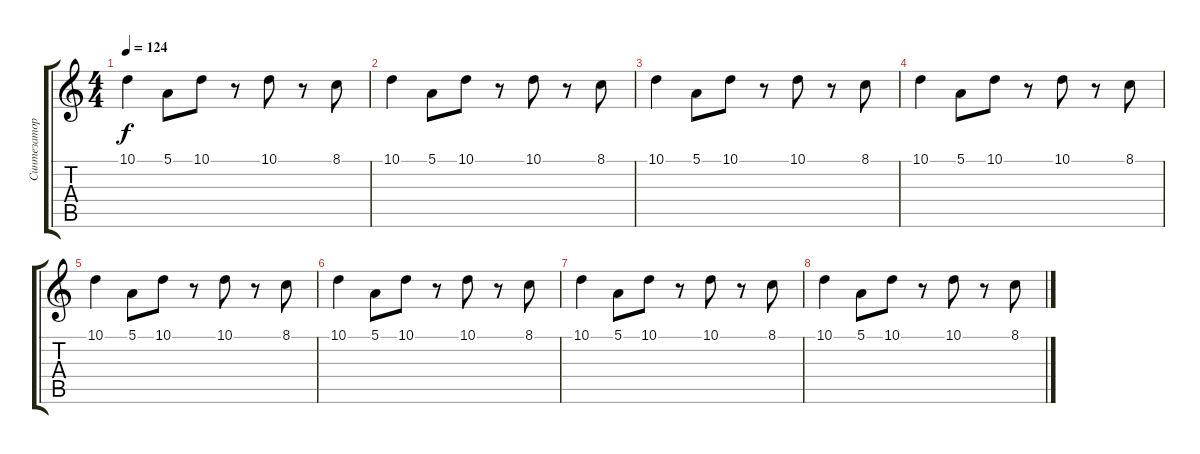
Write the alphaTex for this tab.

\track ("Синтезатор" "Синтезатор") {instrument whistle}
\staff {score tabs}
\tuning (E4 B3 G3 D3 A2 E2) {hide}
\ts (4 4)
\tempo 124
\clef g2
\ks c
10.1.4{dy f} 5.1.8 10.1.8 r.8 10.1.8 r.8 8.1.8 |
10.1.4 5.1.8 10.1.8 r.8 10.1.8 r.8 8.1.8 |
10.1.4 5.1.8 10.1.8 r.8 10.1.8 r.8 8.1.8 |
10.1.4 5.1.8 10.1.8 r.8 10.1.8 r.8 8.1.8 |
10.1.4 5.1.8 10.1.8 r.8 10.1.8 r.8 8.1.8 |
10.1.4 5.1.8 10.1.8 r.8 10.1.8 r.8 8.1.8 |
10.1.4 5.1.8 10.1.8 r.8 10.1.8 r.8 8.1.8 |
10.1.4 5.1.8 10.1.8 r.8 10.1.8 r.8 8.1.8
